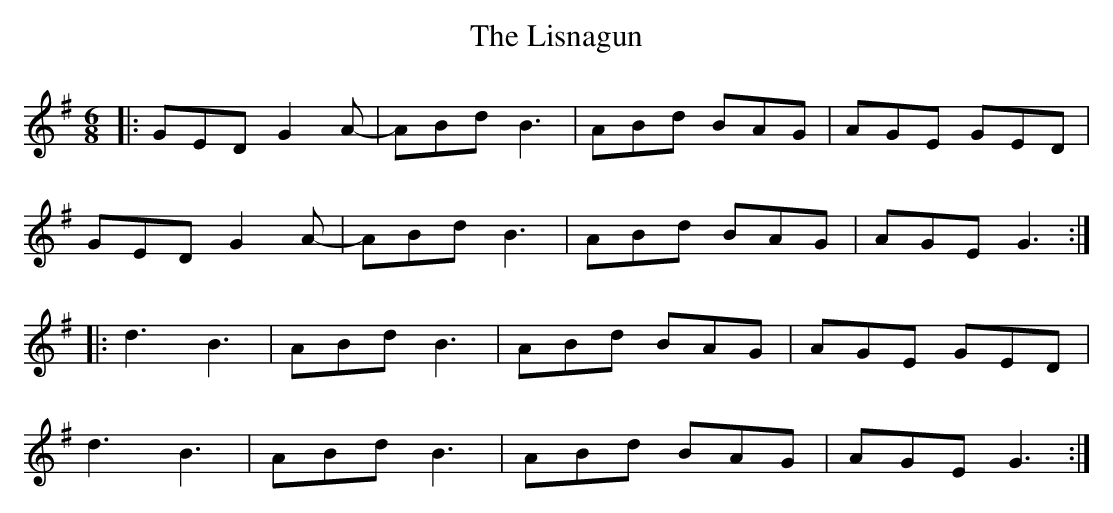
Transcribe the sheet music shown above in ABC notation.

X:1
T: The Lisnagun
M: 6/8
L: 1/8
K: Gmaj
|:GED G2A-|ABd B3|ABd BAG|AGE GED|
GED G2A-|ABd B3|ABd BAG|AGE G3:|
|:d3 B3|ABd B3|ABd BAG|AGE GED|
d3 B3|ABd B3|ABd BAG|AGE G3:|
